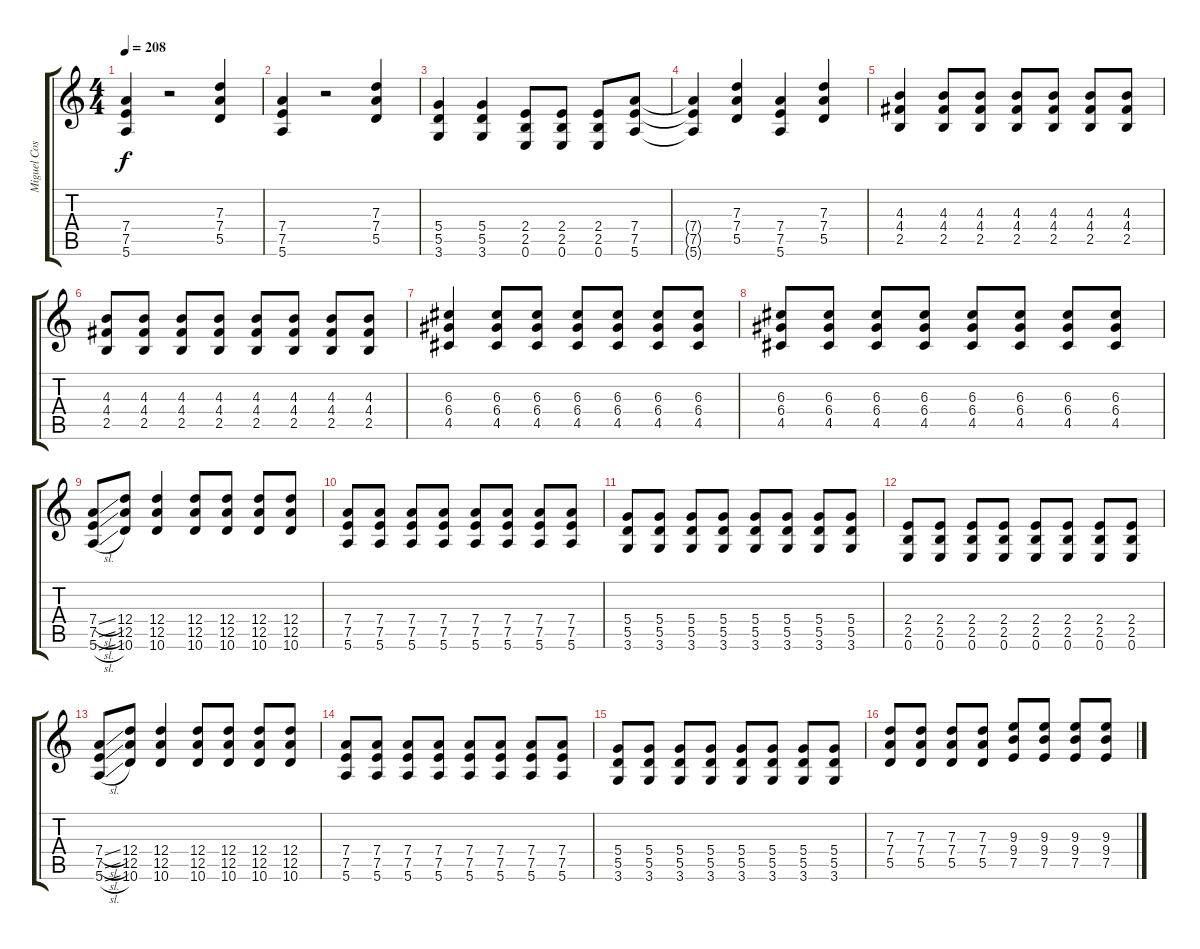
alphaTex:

\track ("Miguel Costas - Guitarra" "Miguel Cos") {instrument distortionguitar}
\staff {score tabs}
\tuning (E4 B3 G3 D3 A2 E2) {hide}
\ts (4 4)
\tempo 208
\clef g2
\ks c
(7.4 7.5 5.6).4{dy f} r.2 (7.3 7.4 5.5).4 |
(7.4 7.5 5.6).4 r.2 (7.3 7.4 5.5).4 |
(5.4 5.5 3.6).4 (5.4 5.5 3.6).4 (2.4 2.5 0.6).8 (2.4 2.5 0.6).8 (2.4 2.5 0.6).8 (7.4 7.5 5.6).8 |
(7.4{t} 7.5{t} 5.6{t}).4 (7.3 7.4 5.5).4 (7.4 7.5 5.6).4 (7.3 7.4 5.5).4 |
(4.3 4.4 2.5).4 (4.3 4.4 2.5).8 (4.3 4.4 2.5).8 (4.3 4.4 2.5).8 (4.3 4.4 2.5).8 (4.3 4.4 2.5).8 (4.3 4.4 2.5).8 |
(4.3 4.4 2.5).8 (4.3 4.4 2.5).8 (4.3 4.4 2.5).8 (4.3 4.4 2.5).8 (4.3 4.4 2.5).8 (4.3 4.4 2.5).8 (4.3 4.4 2.5).8 (4.3 4.4 2.5).8 |
(6.3 6.4 4.5).4 (6.3 6.4 4.5).8 (6.3 6.4 4.5).8 (6.3 6.4 4.5).8 (6.3 6.4 4.5).8 (6.3 6.4 4.5).8 (6.3 6.4 4.5).8 |
(6.3 6.4 4.5).8 (6.3 6.4 4.5).8 (6.3 6.4 4.5).8 (6.3 6.4 4.5).8 (6.3 6.4 4.5).8 (6.3 6.4 4.5).8 (6.3 6.4 4.5).8 (6.3 6.4 4.5).8 |
(7.4{sl} 7.5{sl} 5.6{sl}).8 (12.4 12.5 10.6).8 (12.4 12.5 10.6).4 (12.4 12.5 10.6).8 (12.4 12.5 10.6).8 (12.4 12.5 10.6).8 (12.4 12.5 10.6).8 |
(7.4 7.5 5.6).8 (7.4 7.5 5.6).8 (7.4 7.5 5.6).8 (7.4 7.5 5.6).8 (7.4 7.5 5.6).8 (7.4 7.5 5.6).8 (7.4 7.5 5.6).8 (7.4 7.5 5.6).8 |
(5.4 5.5 3.6).8 (5.4 5.5 3.6).8 (5.4 5.5 3.6).8 (5.4 5.5 3.6).8 (5.4 5.5 3.6).8 (5.4 5.5 3.6).8 (5.4 5.5 3.6).8 (5.4 5.5 3.6).8 |
(2.4 2.5 0.6).8 (2.4 2.5 0.6).8 (2.4 2.5 0.6).8 (2.4 2.5 0.6).8 (2.4 2.5 0.6).8 (2.4 2.5 0.6).8 (2.4 2.5 0.6).8 (2.4 2.5 0.6).8 |
(7.4{sl} 7.5{sl} 5.6{sl}).8 (12.4 12.5 10.6).8 (12.4 12.5 10.6).4 (12.4 12.5 10.6).8 (12.4 12.5 10.6).8 (12.4 12.5 10.6).8 (12.4 12.5 10.6).8 |
(7.4 7.5 5.6).8 (7.4 7.5 5.6).8 (7.4 7.5 5.6).8 (7.4 7.5 5.6).8 (7.4 7.5 5.6).8 (7.4 7.5 5.6).8 (7.4 7.5 5.6).8 (7.4 7.5 5.6).8 |
(5.4 5.5 3.6).8 (5.4 5.5 3.6).8 (5.4 5.5 3.6).8 (5.4 5.5 3.6).8 (5.4 5.5 3.6).8 (5.4 5.5 3.6).8 (5.4 5.5 3.6).8 (5.4 5.5 3.6).8 |
(7.3 7.4 5.5).8 (7.3 7.4 5.5).8 (7.3 7.4 5.5).8 (7.3 7.4 5.5).8 (9.3 9.4 7.5).8 (9.3 9.4 7.5).8 (9.3 9.4 7.5).8 (9.3 9.4 7.5).8
